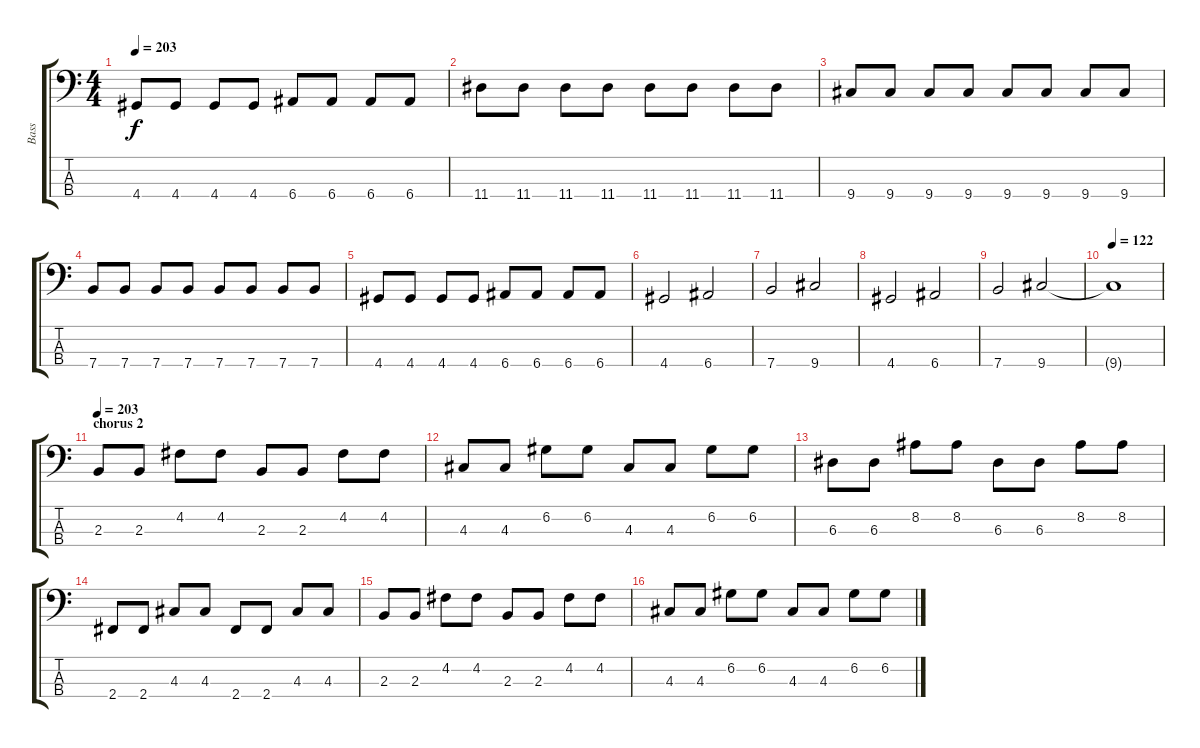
\track ("Bass" "Bass") {instrument electricbassfinger}
\staff {score tabs}
\tuning (G2 D2 A1 E1) {hide}
\ts (4 4)
\tempo 203
\clef f4
\ks c
4.4.8{dy f} 4.4.8 4.4.8 4.4.8 6.4.8 6.4.8 6.4.8 6.4.8 |
11.4.8 11.4.8 11.4.8 11.4.8 11.4.8 11.4.8 11.4.8 11.4.8 |
9.4.8 9.4.8 9.4.8 9.4.8 9.4.8 9.4.8 9.4.8 9.4.8 |
7.4.8 7.4.8 7.4.8 7.4.8 7.4.8 7.4.8 7.4.8 7.4.8 |
4.4.8 4.4.8 4.4.8 4.4.8 6.4.8 6.4.8 6.4.8 6.4.8 |
4.4.2 6.4.2 |
7.4.2 9.4.2 |
4.4.2 6.4.2 |
7.4.2 9.4.2 |
\tempo 122
9.4{t}.1 |
\section ("" "chorus 2")
\tempo 203
2.3.8 2.3.8 4.2.8 4.2.8 2.3.8 2.3.8 4.2.8 4.2.8 |
4.3.8 4.3.8 6.2.8 6.2.8 4.3.8 4.3.8 6.2.8 6.2.8 |
6.3.8 6.3.8 8.2.8 8.2.8 6.3.8 6.3.8 8.2.8 8.2.8 |
2.4.8 2.4.8 4.3.8 4.3.8 2.4.8 2.4.8 4.3.8 4.3.8 |
2.3.8 2.3.8 4.2.8 4.2.8 2.3.8 2.3.8 4.2.8 4.2.8 |
4.3.8 4.3.8 6.2.8 6.2.8 4.3.8 4.3.8 6.2.8 6.2.8
